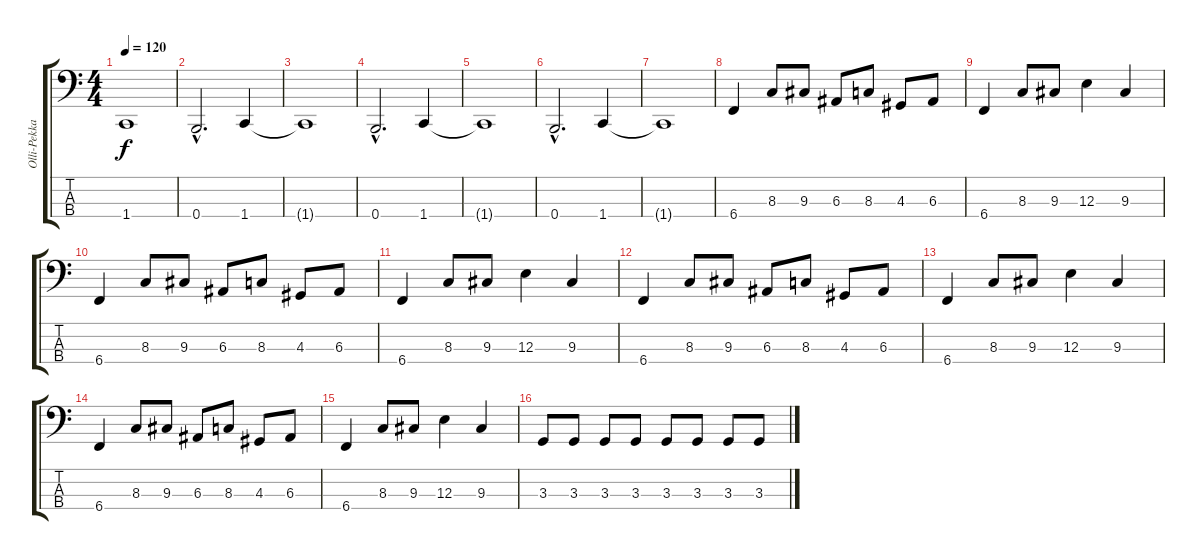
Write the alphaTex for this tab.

\track ("Olli-Pekka" "Olli-Pekka") {instrument electricbasspick}
\staff {score tabs}
\tuning (D2 A1 E1 B0) {hide}
\ts (4 4)
\tempo 120
\clef f4
\ks c
1.4{t}.1{dy f} |
0.4{hac}.2{d} 1.4.4 |
1.4{t}.1 |
0.4{hac}.2{d} 1.4.4 |
1.4{t}.1 |
0.4{hac}.2{d} 1.4.4 |
1.4{t}.1 |
6.4.4 8.3.8 9.3.8 6.3.8 8.3.8 4.3.8 6.3.8 |
6.4.4 8.3.8 9.3.8 12.3.4 9.3.4 |
6.4.4 8.3.8 9.3.8 6.3.8 8.3.8 4.3.8 6.3.8 |
6.4.4 8.3.8 9.3.8 12.3.4 9.3.4 |
6.4.4 8.3.8 9.3.8 6.3.8 8.3.8 4.3.8 6.3.8 |
6.4.4 8.3.8 9.3.8 12.3.4 9.3.4 |
6.4.4 8.3.8 9.3.8 6.3.8 8.3.8 4.3.8 6.3.8 |
6.4.4 8.3.8 9.3.8 12.3.4 9.3.4 |
3.3.8 3.3.8 3.3.8 3.3.8 3.3.8 3.3.8 3.3.8 3.3.8
